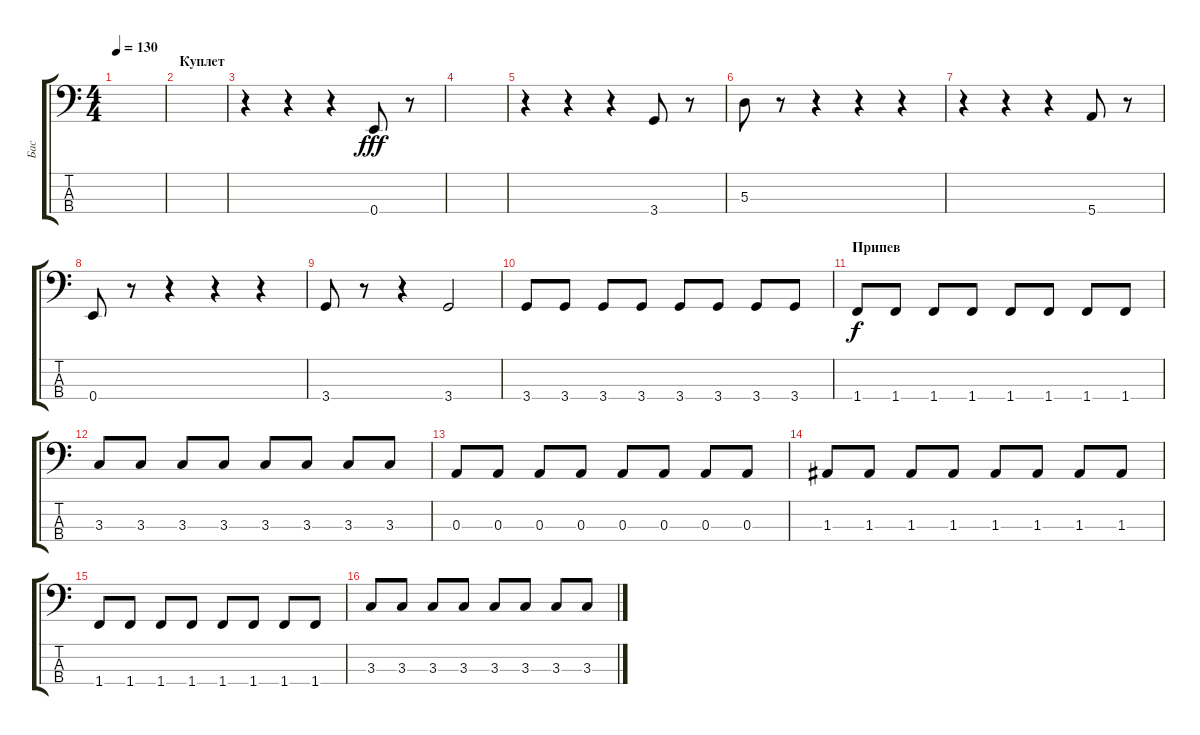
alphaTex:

\track ("Бас" "Бас") {instrument electricbassfinger}
\staff {score tabs}
\tuning (G2 D2 A1 E1) {hide}
\ts (4 4)
\tempo 130
\clef f4
\ks c
|
\section ("" "Куплет")
|
r.4 r.4 r.4 0.4.8{dy fff} r.8 |
|
r.4 r.4 r.4 3.4.8 r.8 |
5.3.8 r.8 r.4 r.4 r.4 |
r.4 r.4 r.4 5.4.8 r.8 |
0.4.8 r.8 r.4 r.4 r.4 |
3.4.8 r.8 r.4 3.4.2 |
3.4.8 3.4.8 3.4.8 3.4.8 3.4.8 3.4.8 3.4.8 3.4.8 |
\section ("" "Припев")
1.4.8{dy f} 1.4.8 1.4.8 1.4.8 1.4.8 1.4.8 1.4.8 1.4.8 |
3.3.8 3.3.8 3.3.8 3.3.8 3.3.8 3.3.8 3.3.8 3.3.8 |
0.3.8 0.3.8 0.3.8 0.3.8 0.3.8 0.3.8 0.3.8 0.3.8 |
1.3.8 1.3.8 1.3.8 1.3.8 1.3.8 1.3.8 1.3.8 1.3.8 |
1.4.8 1.4.8 1.4.8 1.4.8 1.4.8 1.4.8 1.4.8 1.4.8 |
3.3.8 3.3.8 3.3.8 3.3.8 3.3.8 3.3.8 3.3.8 3.3.8
